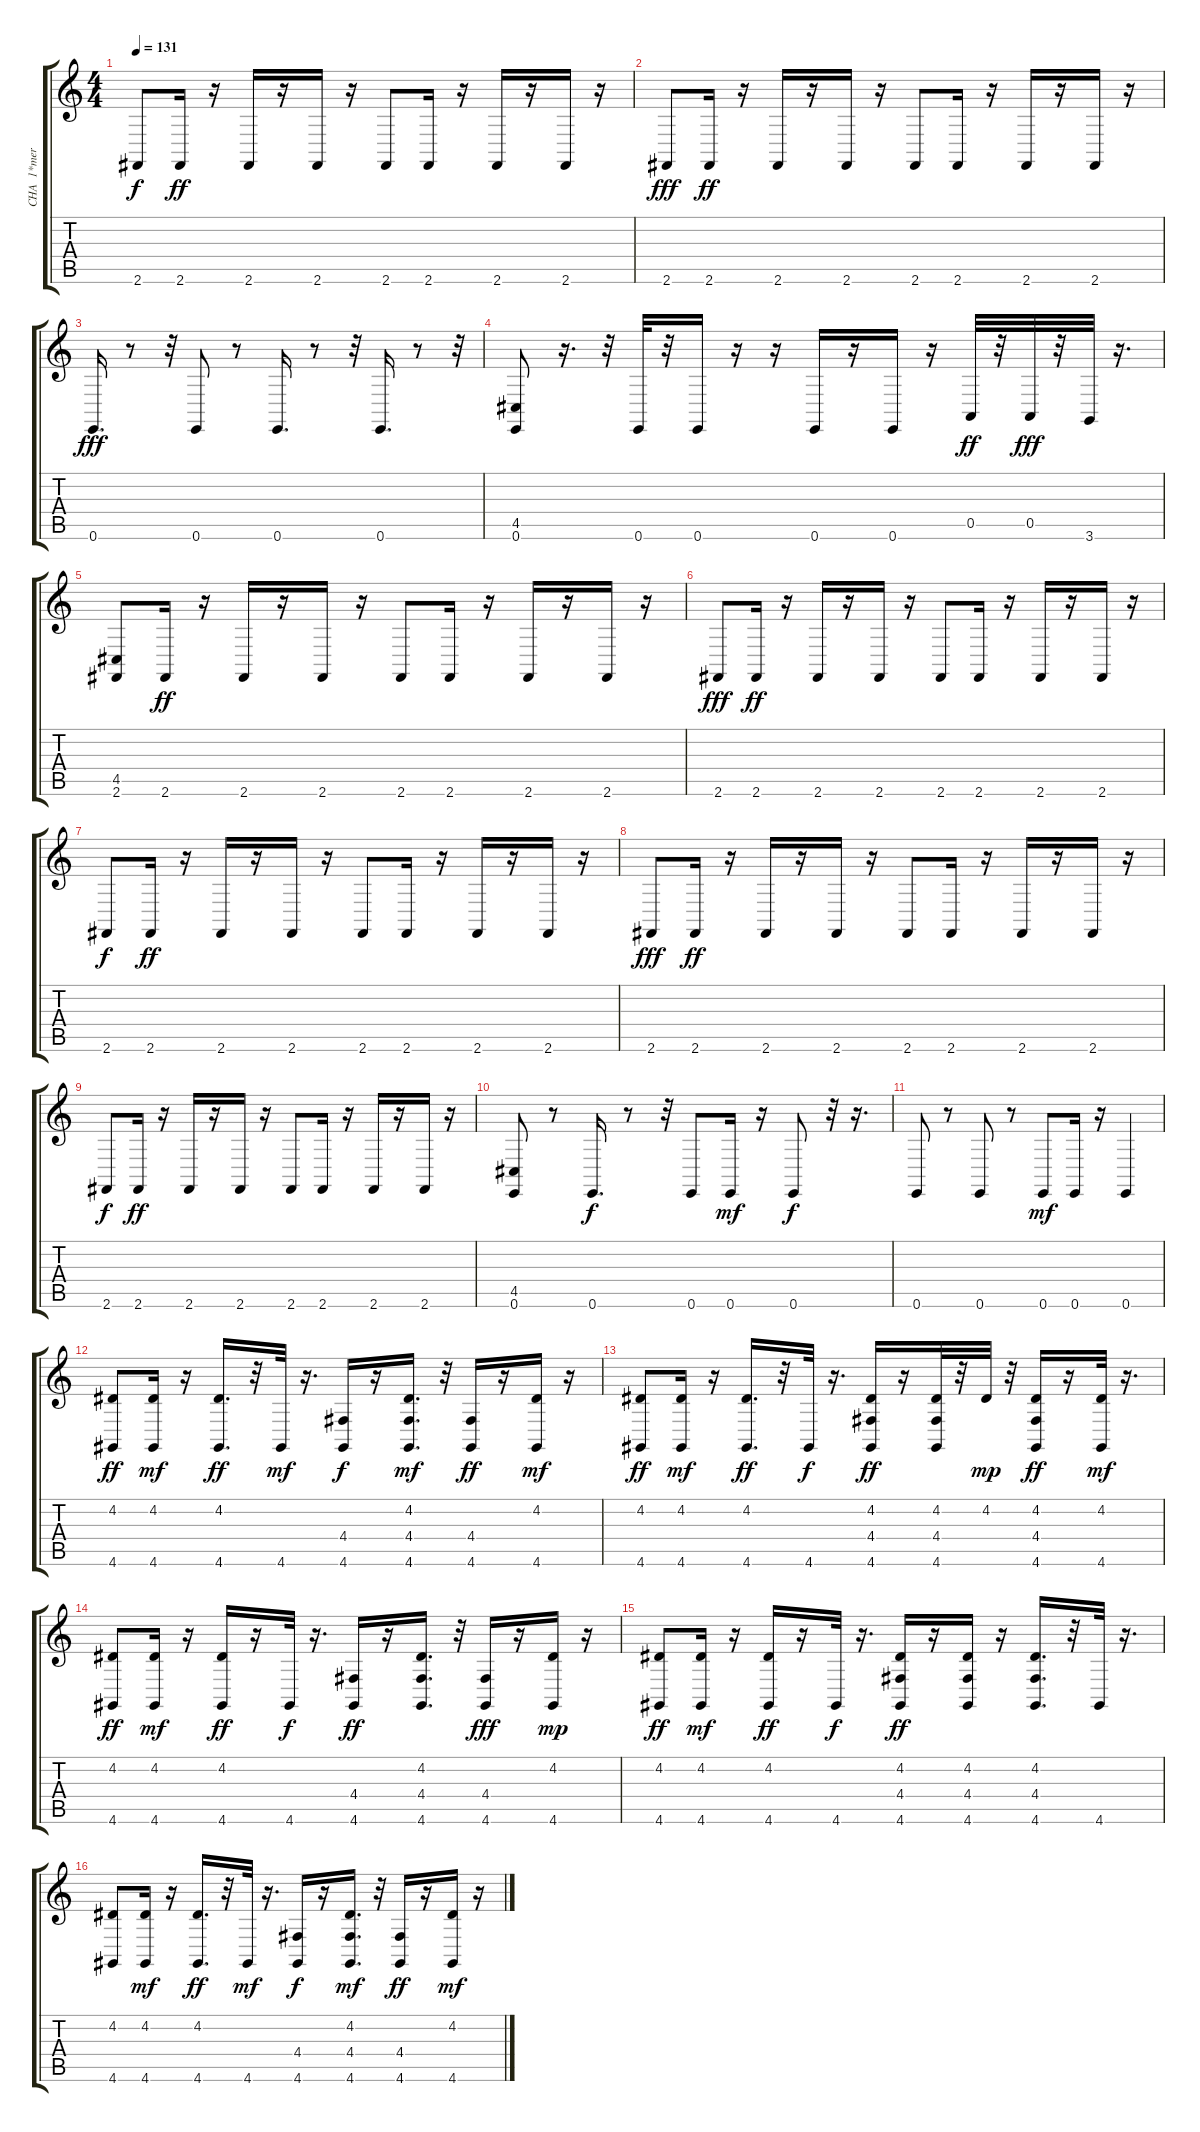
\track ("CHA  1*merged" "CHA  1*mer") {instrument acousticgrandpiano}
\staff {score tabs}
\tuning (E4 B3 G3 D3 A2 E2) {hide}
\ts (4 4)
\tempo 131
\clef g2
\ks c
2.6.8{dy f} 2.6.16{dy ff} r.16 2.6.16 r.16 2.6.16 r.16 2.6.8 2.6.16 r.16 2.6.16 r.16 2.6.16 r.16 |
2.6.8{dy fff} 2.6.16{dy ff} r.16 2.6.16 r.16 2.6.16 r.16 2.6.8 2.6.16 r.16 2.6.16 r.16 2.6.16 r.16 |
0.6.16{d dy fff} r.8 r.32 0.6.8 r.8 0.6.16{d} r.8 r.32 0.6.16{d} r.8 r.32 |
(4.5 0.6).8 r.16{d} r.32 0.6.32 r.32 0.6.16 r.16 r.16 0.6.16 r.16 0.6.16 r.16 0.5.32{dy ff} r.32 0.5.32{dy fff} r.32 3.6.32 r.16{d} |
(4.5 2.6).8 2.6.16{dy ff} r.16 2.6.16 r.16 2.6.16 r.16 2.6.8 2.6.16 r.16 2.6.16 r.16 2.6.16 r.16 |
2.6.8{dy fff} 2.6.16{dy ff} r.16 2.6.16 r.16 2.6.16 r.16 2.6.8 2.6.16 r.16 2.6.16 r.16 2.6.16 r.16 |
2.6.8{dy f} 2.6.16{dy ff} r.16 2.6.16 r.16 2.6.16 r.16 2.6.8 2.6.16 r.16 2.6.16 r.16 2.6.16 r.16 |
2.6.8{dy fff} 2.6.16{dy ff} r.16 2.6.16 r.16 2.6.16 r.16 2.6.8 2.6.16 r.16 2.6.16 r.16 2.6.16 r.16 |
2.6.8{dy f} 2.6.16{dy ff} r.16 2.6.16 r.16 2.6.16 r.16 2.6.8 2.6.16 r.16 2.6.16 r.16 2.6.16 r.16 |
(4.5 0.6).8 r.8 0.6.16{d dy f} r.8 r.32 0.6.8 0.6.16{dy mf} r.16 0.6.8{dy f} r.32 r.16{d} |
0.6.8 r.8 0.6.8 r.8 0.6.8{dy mf} 0.6.16 r.16 0.6.4 |
(4.2 4.6).8{dy ff} (4.2 4.6).16{dy mf} r.16 (4.2 4.6).16{d dy ff} r.32 4.6.32{dy mf} r.16{d} (4.4 4.6).16{dy f} r.16 (4.2 4.4 4.6).16{d dy mf} r.32 (4.4 4.6).16{dy ff} r.16 (4.2 4.6).16{dy mf} r.16 |
(4.2 4.6).8{dy ff} (4.2 4.6).16{dy mf} r.16 (4.2 4.6).16{d dy ff} r.32 4.6.32{dy f} r.16{d} (4.2 4.4 4.6).16{dy ff} r.16 (4.2 4.4 4.6).32 r.32 4.2.32{dy mp} r.32 (4.2 4.4 4.6).16{dy ff} r.16 (4.2 4.6).32{dy mf} r.16{d} |
(4.2 4.6).8{dy ff} (4.2 4.6).16{dy mf} r.16 (4.2 4.6).16{dy ff} r.16 4.6.32{dy f} r.16{d} (4.4 4.6).16{dy ff} r.16 (4.2 4.4 4.6).16{d} r.32 (4.4 4.6).16{dy fff} r.16 (4.2 4.6).16{dy mp} r.16 |
(4.2 4.6).8{dy ff} (4.2 4.6).16{dy mf} r.16 (4.2 4.6).16{dy ff} r.16 4.6.32{dy f} r.16{d} (4.2 4.4 4.6).16{dy ff} r.16 (4.2 4.4 4.6).16 r.16 (4.2 4.4 4.6).16{d} r.32 4.6.32 r.16{d} |
(4.2 4.6).8 (4.2 4.6).16{dy mf} r.16 (4.2 4.6).16{d dy ff} r.32 4.6.32{dy mf} r.16{d} (4.4 4.6).16{dy f} r.16 (4.2 4.4 4.6).16{d dy mf} r.32 (4.4 4.6).16{dy ff} r.16 (4.2 4.6).16{dy mf} r.16
